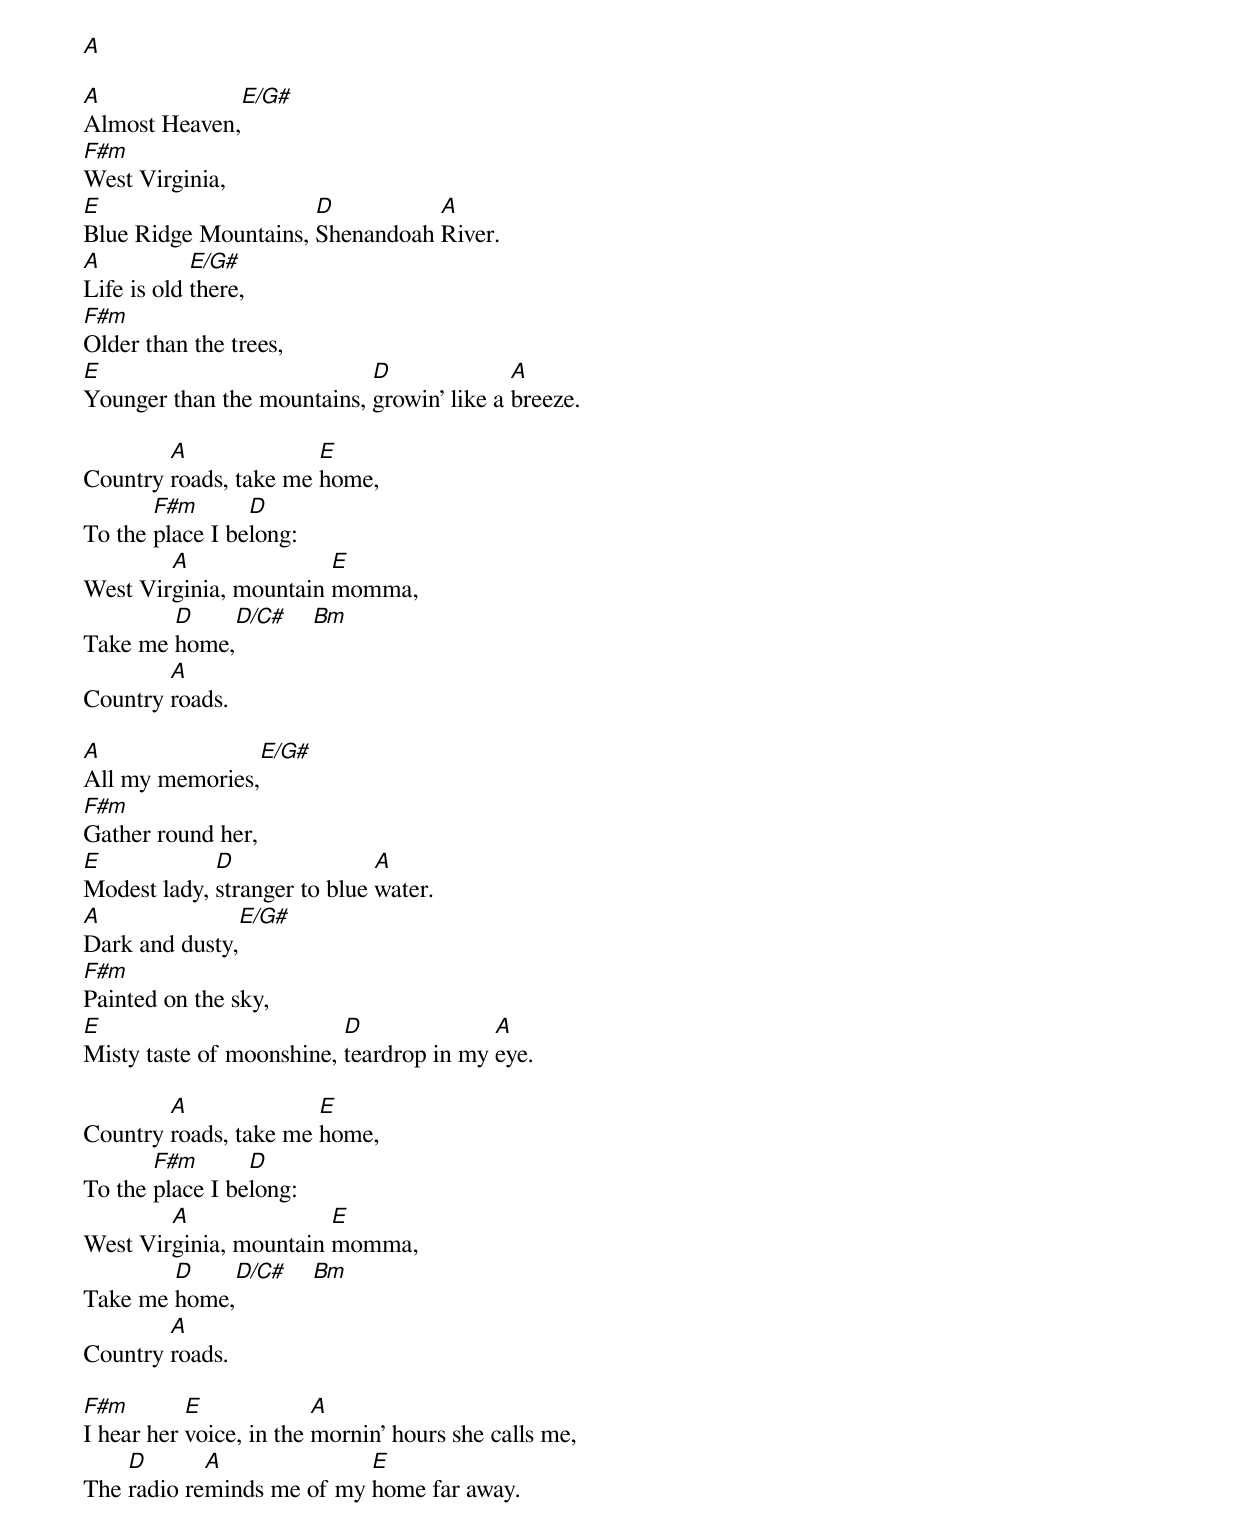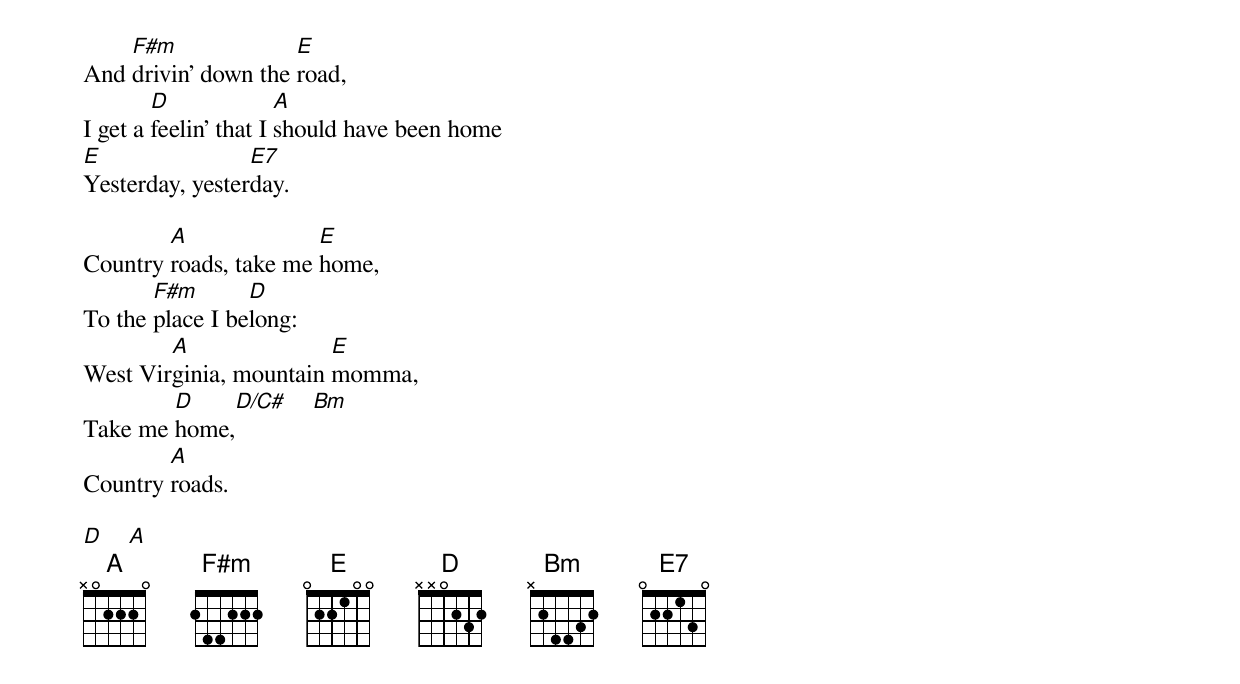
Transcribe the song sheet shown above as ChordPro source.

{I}
[A]

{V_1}
[A]Almost Heaven,[E/G#]
[F#m]West Virginia,
[E]Blue Ridge Mountains, [D]Shenandoah [A]River.
[A]Life is old [E/G#]there,
[F#m]Older than the trees,
[E]Younger than the mountains, [D]growin' like a [A]breeze.

{C}
Country [A]roads, take me [E]home,
To the [F#m]place I be[D]long:
West Vir[A]ginia, mountain [E]momma,
Take me [D]home,[D/C#]    [Bm]
Country [A]roads.

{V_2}
[A]All my memories,[E/G#]
[F#m]Gather round her,
[E]Modest lady, [D]stranger to blue [A]water.
[A]Dark and dusty,[E/G#]
[F#m]Painted on the sky,
[E]Misty taste of moonshine, [D]teardrop in my [A]eye.

{C}
Country [A]roads, take me [E]home,
To the [F#m]place I be[D]long:
West Vir[A]ginia, mountain [E]momma,
Take me [D]home,[D/C#]    [Bm]
Country [A]roads.

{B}
[F#m]I hear her [E]voice, in the [A]mornin' hours she calls me,
The [D]radio re[A]minds me of my [E]home far away.
And [F#m]drivin' down the [E]road,
I get a [D]feelin' that I [A]should have been home
[E]Yesterday, yester[E7]day.

{C}
Country [A]roads, take me [E]home,
To the [F#m]place I be[D]long:
West Vir[A]ginia, mountain [E]momma,
Take me [D]home,[D/C#]    [Bm]
Country [A]roads.

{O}
[D]    [A]
